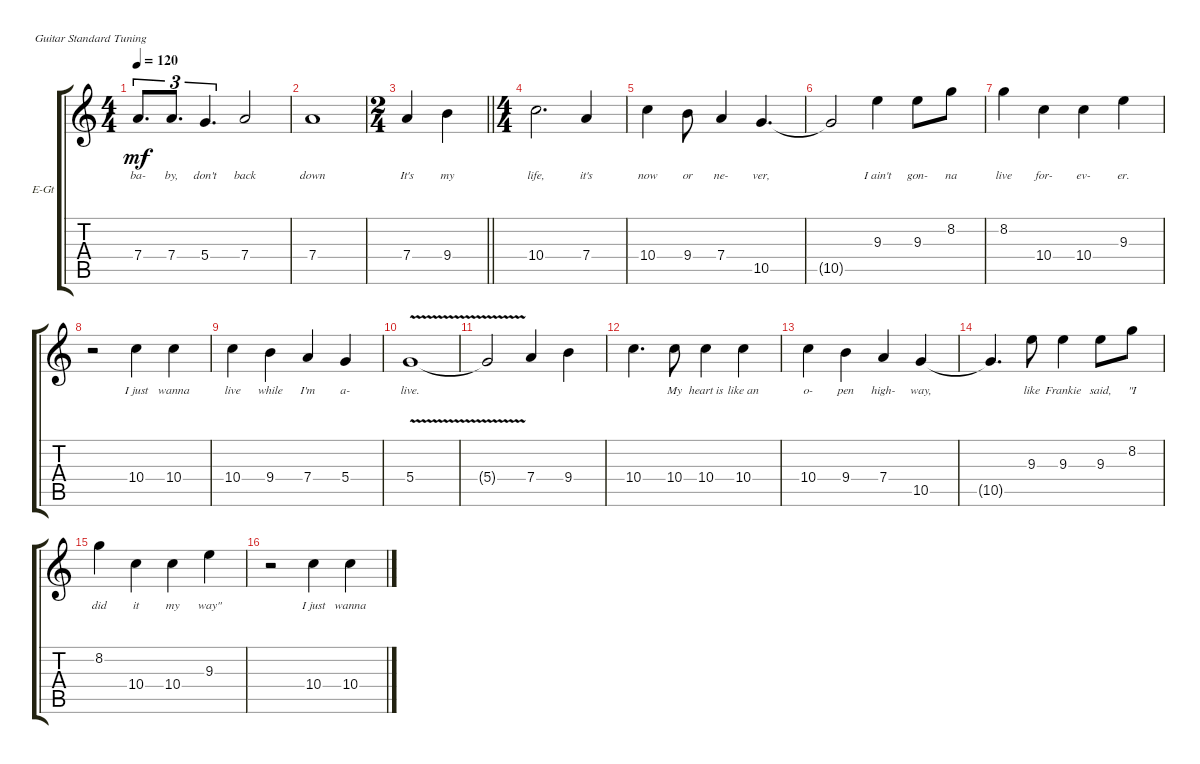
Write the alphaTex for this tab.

\defaultSystemsLayout 4
\bracketExtendMode groupsimilarinstruments
\firstSystemTrackNameOrientation horizontal
\otherSystemsTrackNameOrientation horizontal
\track ("Vocals" "E-Gt") {instrument electricguitarclean}
\staff {score tabs}
\tuning (E4 B3 G3 D3 A2 E2)
\ts (4 4)
\tempo 120
\clef g2
\ks aminor
7.4.8{d tu (3 2) lyrics (0 "ba-") lyrics (1 "") lyrics (2 "") lyrics (3 "") lyrics (4 "") dy mf} 7.4.8{d tu (3 2) lyrics (0 "by,") lyrics (1 "") lyrics (2 "") lyrics (3 "") lyrics (4 "")} 5.4.4{d tu (3 2) lyrics (0 "don't") lyrics (1 "") lyrics (2 "") lyrics (3 "") lyrics (4 "")} 7.4.2{lyrics (0 "back") lyrics (1 "") lyrics (2 "") lyrics (3 "") lyrics (4 "")} |
7.4.1{lyrics (0 "down") lyrics (1 "") lyrics (2 "") lyrics (3 "") lyrics (4 "")} |
\ts (2 4)
\barLineRight lightlight
7.4.4{lyrics (0 "It's") lyrics (1 "") lyrics (2 "") lyrics (3 "") lyrics (4 "")} 9.4.4{lyrics (0 "my") lyrics (1 "") lyrics (2 "") lyrics (3 "") lyrics (4 "")} |
\ts (4 4)
10.4.2{d lyrics (0 "life,") lyrics (1 "") lyrics (2 "") lyrics (3 "") lyrics (4 "")} 7.4.4{lyrics (0 "it's") lyrics (1 "") lyrics (2 "") lyrics (3 "") lyrics (4 "")} |
10.4.4{lyrics (0 "now") lyrics (1 "") lyrics (2 "") lyrics (3 "") lyrics (4 "")} 9.4.8{lyrics (0 "or") lyrics (1 "") lyrics (2 "") lyrics (3 "") lyrics (4 "")} 7.4.4{lyrics (0 "ne-") lyrics (1 "") lyrics (2 "") lyrics (3 "") lyrics (4 "")} 10.5.4{d lyrics (0 "ver,") lyrics (1 "") lyrics (2 "") lyrics (3 "") lyrics (4 "")} |
10.5{t}.2{lyrics (0 "") lyrics (1 "") lyrics (2 "") lyrics (3 "") lyrics (4 "")} 9.3.4{lyrics (0 "I ain't") lyrics (1 "") lyrics (2 "") lyrics (3 "") lyrics (4 "")} 9.3.8{lyrics (0 "gon-") lyrics (1 "") lyrics (2 "") lyrics (3 "") lyrics (4 "")} 8.2.8{lyrics (0 "na") lyrics (1 "") lyrics (2 "") lyrics (3 "") lyrics (4 "")} |
8.2.4{lyrics (0 "live") lyrics (1 "") lyrics (2 "") lyrics (3 "") lyrics (4 "")} 10.4.4{lyrics (0 "for-") lyrics (1 "") lyrics (2 "") lyrics (3 "") lyrics (4 "")} 10.4.4{lyrics (0 "ev-") lyrics (1 "") lyrics (2 "") lyrics (3 "") lyrics (4 "")} 9.3.4{lyrics (0 "er.") lyrics (1 "") lyrics (2 "") lyrics (3 "") lyrics (4 "")} |
r.2 10.4.4{lyrics (0 "I just") lyrics (1 "") lyrics (2 "") lyrics (3 "") lyrics (4 "")} 10.4.4{lyrics (0 "wanna") lyrics (1 "") lyrics (2 "") lyrics (3 "") lyrics (4 "")} |
10.4.4{lyrics (0 "live") lyrics (1 "") lyrics (2 "") lyrics (3 "") lyrics (4 "")} 9.4.4{lyrics (0 "while") lyrics (1 "") lyrics (2 "") lyrics (3 "") lyrics (4 "")} 7.4.4{lyrics (0 "I'm") lyrics (1 "") lyrics (2 "") lyrics (3 "") lyrics (4 "")} 5.4.4{lyrics (0 "a-") lyrics (1 "") lyrics (2 "") lyrics (3 "") lyrics (4 "")} |
5.4{v}.1{lyrics (0 "live.") lyrics (1 "") lyrics (2 "") lyrics (3 "") lyrics (4 "")} |
5.4{v t}.2{lyrics (0 "") lyrics (1 "") lyrics (2 "") lyrics (3 "") lyrics (4 "")} 7.4.4{lyrics (0 "") lyrics (1 "") lyrics (2 "") lyrics (3 "") lyrics (4 "")} 9.4.4{lyrics (0 "") lyrics (1 "") lyrics (2 "") lyrics (3 "") lyrics (4 "")} |
10.4.4{d lyrics (0 "") lyrics (1 "") lyrics (2 "") lyrics (3 "") lyrics (4 "")} 10.4.8{lyrics (0 "My") lyrics (1 "") lyrics (2 "") lyrics (3 "") lyrics (4 "")} 10.4.4{lyrics (0 "heart is") lyrics (1 "") lyrics (2 "") lyrics (3 "") lyrics (4 "")} 10.4.4{lyrics (0 "like an") lyrics (1 "") lyrics (2 "") lyrics (3 "") lyrics (4 "")} |
10.4.4{lyrics (0 "o-") lyrics (1 "") lyrics (2 "") lyrics (3 "") lyrics (4 "")} 9.4.4{lyrics (0 "pen") lyrics (1 "") lyrics (2 "") lyrics (3 "") lyrics (4 "")} 7.4.4{lyrics (0 "high-") lyrics (1 "") lyrics (2 "") lyrics (3 "") lyrics (4 "")} 10.5.4{lyrics (0 "way,") lyrics (1 "") lyrics (2 "") lyrics (3 "") lyrics (4 "")} |
10.5{t}.4{d lyrics (0 "") lyrics (1 "") lyrics (2 "") lyrics (3 "") lyrics (4 "")} 9.3.8{lyrics (0 "like") lyrics (1 "") lyrics (2 "") lyrics (3 "") lyrics (4 "")} 9.3.4{lyrics (0 "Frankie") lyrics (1 "") lyrics (2 "") lyrics (3 "") lyrics (4 "")} 9.3.8{lyrics (0 "said,") lyrics (1 "") lyrics (2 "") lyrics (3 "") lyrics (4 "")} 8.2.8{lyrics (0 "\"I") lyrics (1 "") lyrics (2 "") lyrics (3 "") lyrics (4 "")} |
8.2.4{lyrics (0 "did") lyrics (1 "") lyrics (2 "") lyrics (3 "") lyrics (4 "")} 10.4.4{lyrics (0 "it") lyrics (1 "") lyrics (2 "") lyrics (3 "") lyrics (4 "")} 10.4.4{lyrics (0 "my") lyrics (1 "") lyrics (2 "") lyrics (3 "") lyrics (4 "")} 9.3.4{lyrics (0 "way\"") lyrics (1 "") lyrics (2 "") lyrics (3 "") lyrics (4 "")} |
r.2 10.4.4{lyrics (0 "I just") lyrics (1 "") lyrics (2 "") lyrics (3 "") lyrics (4 "")} 10.4.4{lyrics (0 "wanna") lyrics (1 "") lyrics (2 "") lyrics (3 "") lyrics (4 "")}
